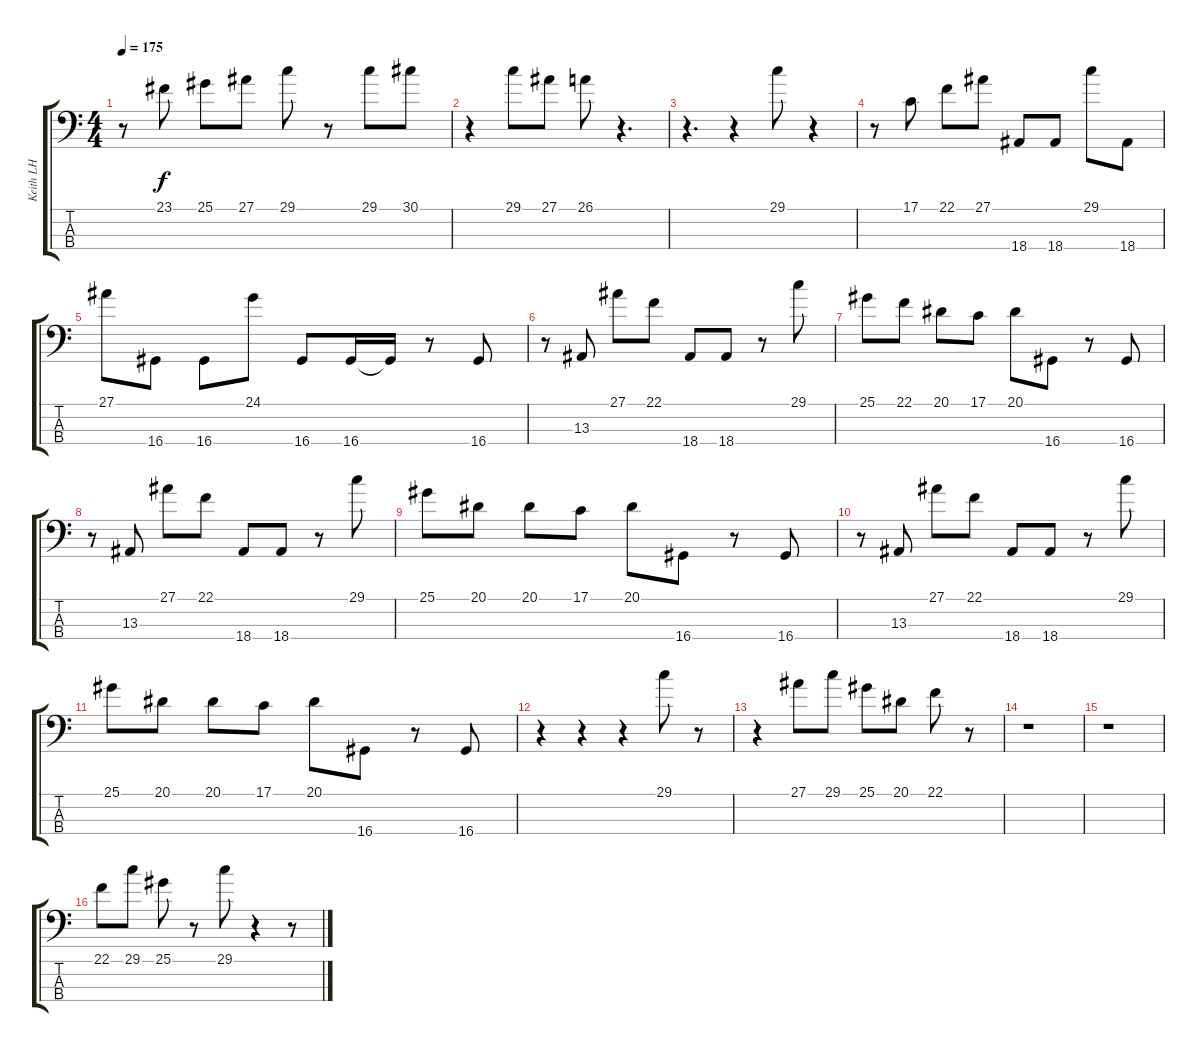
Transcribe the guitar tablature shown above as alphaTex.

\track ("Keith LH" "Keith LH") {instrument lead8bassandlead}
\staff {score tabs}
\tuning (G2 D2 A1 E1) {hide}
\ts (4 4)
\tempo 175
\clef f4
\ks c
r.8{dy f} 23.1.8 25.1.8 27.1.8 29.1.8 r.8 29.1.8 30.1.8 |
r.4 29.1.8 27.1.8 26.1.8 r.4{d} |
r.4{d} r.4 29.1.8 r.4 |
r.8 17.1.8 22.1.8 27.1.8 18.4.8 18.4.8 29.1.8 18.4.8 |
27.1.8 16.4.8 16.4.8 24.1.8 16.4.8 16.4.16 16.4{t}.16 r.8 16.4.8 |
r.8 13.3.8 27.1.8 22.1.8 18.4.8 18.4.8 r.8 29.1.8 |
25.1.8 22.1.8 20.1.8 17.1.8 20.1.8 16.4.8 r.8 16.4.8 |
r.8 13.3.8 27.1.8 22.1.8 18.4.8 18.4.8 r.8 29.1.8 |
25.1.8 20.1.8 20.1.8 17.1.8 20.1.8 16.4.8 r.8 16.4.8 |
r.8 13.3.8 27.1.8 22.1.8 18.4.8 18.4.8 r.8 29.1.8 |
25.1.8 20.1.8 20.1.8 17.1.8 20.1.8 16.4.8 r.8 16.4.8 |
r.4 r.4 r.4 29.1.8 r.8 |
r.4 27.1.8 29.1.8 25.1.8 20.1.8 22.1.8 r.8 |
r.1 |
r.1 |
22.1.8 29.1.8 25.1.8 r.8 29.1.8 r.4 r.8
